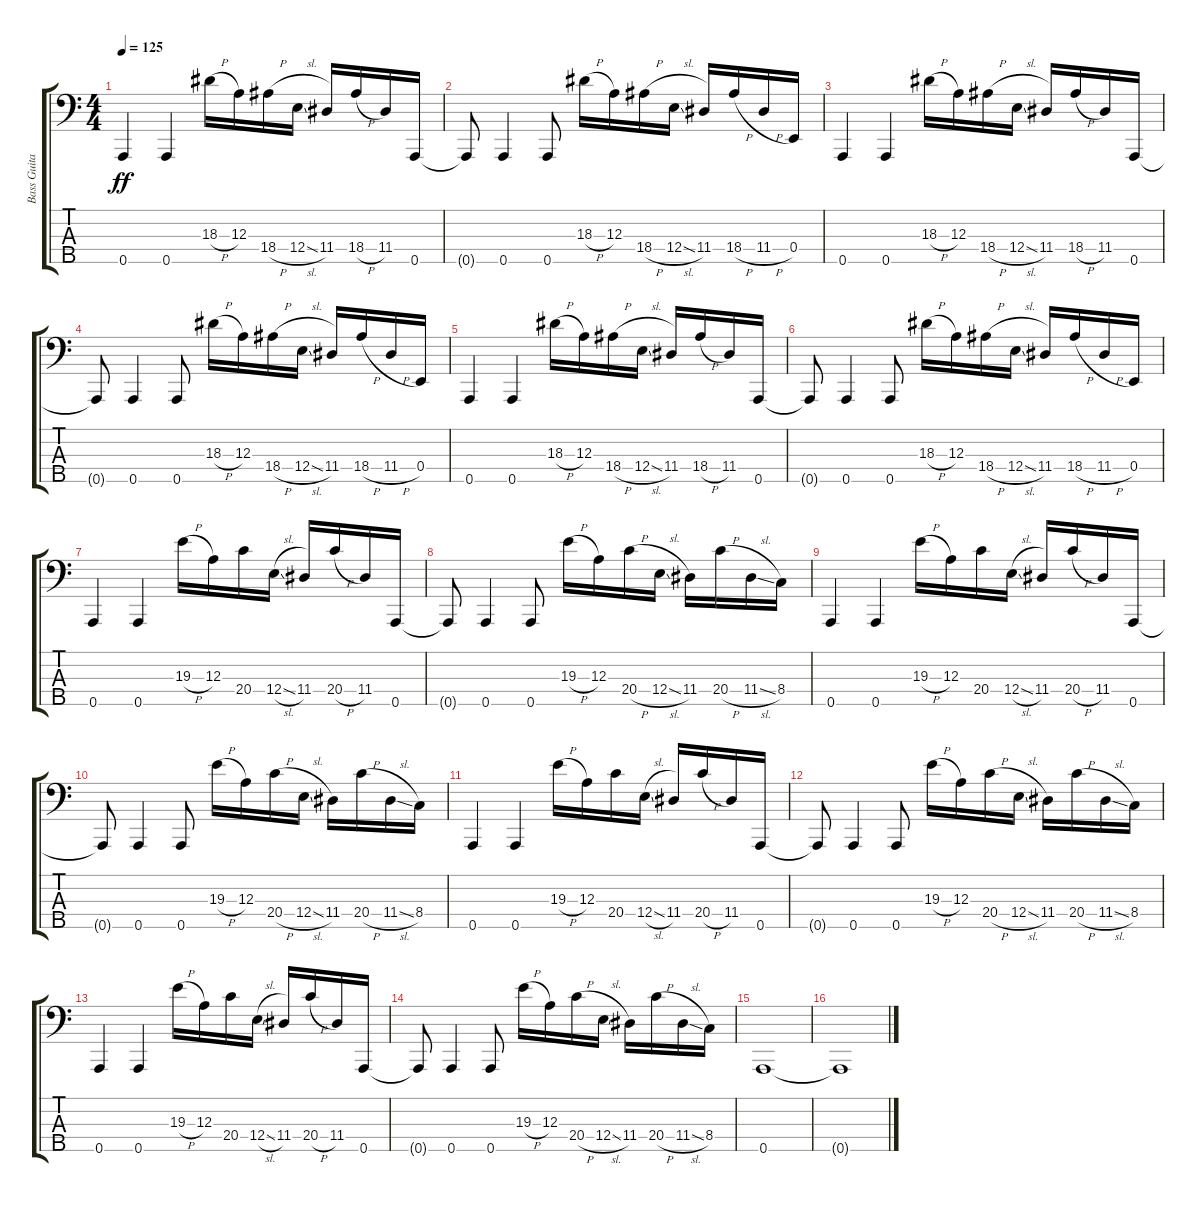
\track ("Bass Guitar" "Bass Guita") {instrument electricbasspick}
\staff {score tabs}
\tuning (G2 D2 A1 E1 A0) {hide}
\ts (4 4)
\tempo 125
\clef f4
\ks c
0.5.4{dy ff} 0.5.4 18.3{h}.16 12.3.16 18.4{h}.16 12.4{sl}.16 11.4.16 18.4{h}.16 11.4.16 0.5.16 |
0.5{t}.8 0.5.4 0.5.8 18.3{h}.16 12.3.16 18.4{h}.16 12.4{sl}.16 11.4.16 18.4{h}.16 11.4{h}.16 0.4.16 |
0.5.4 0.5.4 18.3{h}.16 12.3.16 18.4{h}.16 12.4{sl}.16 11.4.16 18.4{h}.16 11.4.16 0.5.16 |
0.5{t}.8 0.5.4 0.5.8 18.3{h}.16 12.3.16 18.4{h}.16 12.4{sl}.16 11.4.16 18.4{h}.16 11.4{h}.16 0.4.16 |
0.5.4 0.5.4 18.3{h}.16 12.3.16 18.4{h}.16 12.4{sl}.16 11.4.16 18.4{h}.16 11.4.16 0.5.16 |
0.5{t}.8 0.5.4 0.5.8 18.3{h}.16 12.3.16 18.4{h}.16 12.4{sl}.16 11.4.16 18.4{h}.16 11.4{h}.16 0.4.16 |
0.5.4 0.5.4 19.3{h}.16 12.3.16 20.4.16 12.4{sl}.16 11.4.16 20.4{h}.16 11.4.16 0.5.16 |
0.5{t}.8 0.5.4 0.5.8 19.3{h}.16 12.3.16 20.4{h}.16 12.4{sl}.16 11.4.16 20.4{h}.16 11.4{sl}.16 8.4.16 |
0.5.4 0.5.4 19.3{h}.16 12.3.16 20.4.16 12.4{sl}.16 11.4.16 20.4{h}.16 11.4.16 0.5.16 |
0.5{t}.8 0.5.4 0.5.8 19.3{h}.16 12.3.16 20.4{h}.16 12.4{sl}.16 11.4.16 20.4{h}.16 11.4{sl}.16 8.4.16 |
0.5.4 0.5.4 19.3{h}.16 12.3.16 20.4.16 12.4{sl}.16 11.4.16 20.4{h}.16 11.4.16 0.5.16 |
0.5{t}.8 0.5.4 0.5.8 19.3{h}.16 12.3.16 20.4{h}.16 12.4{sl}.16 11.4.16 20.4{h}.16 11.4{sl}.16 8.4.16 |
0.5.4 0.5.4 19.3{h}.16 12.3.16 20.4.16 12.4{sl}.16 11.4.16 20.4{h}.16 11.4.16 0.5.16 |
0.5{t}.8 0.5.4 0.5.8 19.3{h}.16 12.3.16 20.4{h}.16 12.4{sl}.16 11.4.16 20.4{h}.16 11.4{sl}.16 8.4.16 |
0.5.1 |
0.5{t}.1
